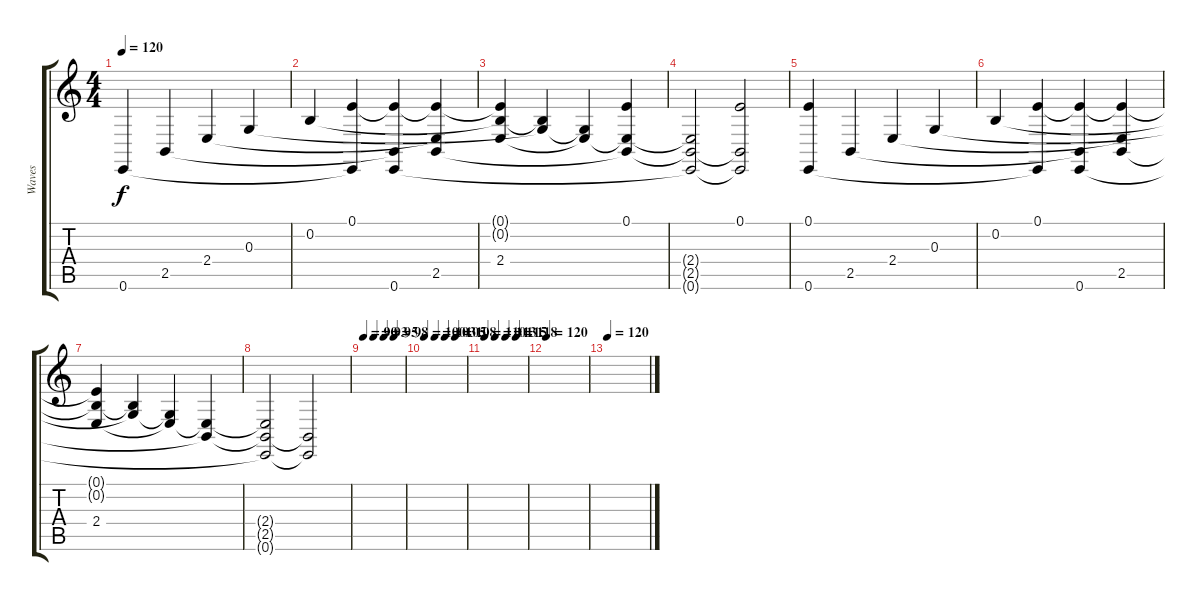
\track ("Waves" "Waves") {instrument seashore}
\staff {score tabs}
\tuning (E4 B3 G3 D3 A2 E2) {hide}
\ts (4 4)
\tempo 120
\tempo 100
\tempo 120
\clef g2
\ks c
0.6.4{dy f instrument seashore} 2.5.4 2.4.4 0.3.4 |
0.2.4 (0.1 0.6{t}).4 (0.1{t} 2.5{t} 0.6).4 (0.1{t} 2.4{t} 2.5).4 |
(0.1{t} 0.2{t} 2.4).4 (0.2{t} 0.3{t}).4 (0.3{t} 2.4{t}).4 (0.1 2.4{t} 2.5{t}).4 |
(2.4{t} 2.5{t} 0.6{t}).2 (0.1 2.5{t} 0.6{t}).2 |
(0.1 0.6).4 2.5.4 2.4.4 0.3.4 |
0.2.4 (0.1 0.6{t}).4 (0.1{t} 2.5{t} 0.6).4 (0.1{t} 2.4{t} 2.5).4 |
(0.1{t} 0.2{t} 2.4).4 (0.2{t} 0.3{t}).4 (0.3{t} 2.4{t}).4 (2.4{t} 2.5{t}).4 |
(2.4{t} 2.5{t} 0.6{t}).2 (2.5{t} 0.6{t}).2 |
\tempo 90
\tempo (93 0.25)
\tempo (95 0.5)
\tempo (98 0.75)
|
\tempo 100
\tempo (103 0.25)
\tempo (105 0.5)
\tempo (108 0.75)
|
\tempo 110
\tempo (113 0.25)
\tempo (115 0.5)
\tempo (118 0.75)
|
\tempo 120
|
\tempo 120
